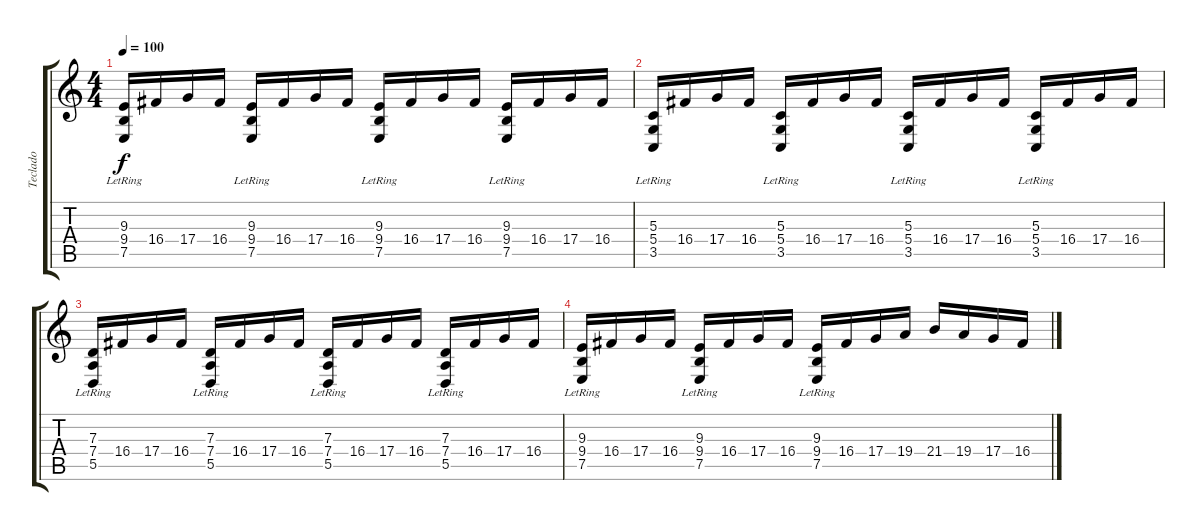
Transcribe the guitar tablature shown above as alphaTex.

\track ("Teclado" "Teclado") {instrument harpsichord}
\staff {score tabs}
\tuning (E4 B3 G3 D3 A2 E2) {hide}
\ts (4 4)
\tempo 100
\clef g2
\ks c
(9.3{lr} 9.4{lr} 7.5{lr}).16{dy f} 16.4.16 17.4.16 16.4.16 (9.3{lr} 9.4{lr} 7.5{lr}).16 16.4.16 17.4.16 16.4.16 (9.3{lr} 9.4{lr} 7.5{lr}).16 16.4.16 17.4.16 16.4.16 (9.3{lr} 9.4{lr} 7.5{lr}).16 16.4.16 17.4.16 16.4.16 |
(5.3{lr} 5.4{lr} 3.5{lr}).16 16.4.16 17.4.16 16.4.16 (5.3{lr} 5.4{lr} 3.5{lr}).16 16.4.16 17.4.16 16.4.16 (5.3{lr} 5.4{lr} 3.5{lr}).16 16.4.16 17.4.16 16.4.16 (5.3{lr} 5.4{lr} 3.5{lr}).16 16.4.16 17.4.16 16.4.16 |
(7.3{lr} 7.4{lr} 5.5{lr}).16 16.4.16 17.4.16 16.4.16 (7.3{lr} 7.4{lr} 5.5{lr}).16 16.4.16 17.4.16 16.4.16 (7.3{lr} 7.4{lr} 5.5{lr}).16 16.4.16 17.4.16 16.4.16 (7.3{lr} 7.4{lr} 5.5{lr}).16 16.4.16 17.4.16 16.4.16 |
(9.3{lr} 9.4{lr} 7.5{lr}).16 16.4.16 17.4.16 16.4.16 (9.3{lr} 9.4{lr} 7.5{lr}).16 16.4.16 17.4.16 16.4.16 (9.3{lr} 9.4{lr} 7.5{lr}).16 16.4.16 17.4.16 19.4.16 21.4.16 19.4.16 17.4.16 16.4.16
